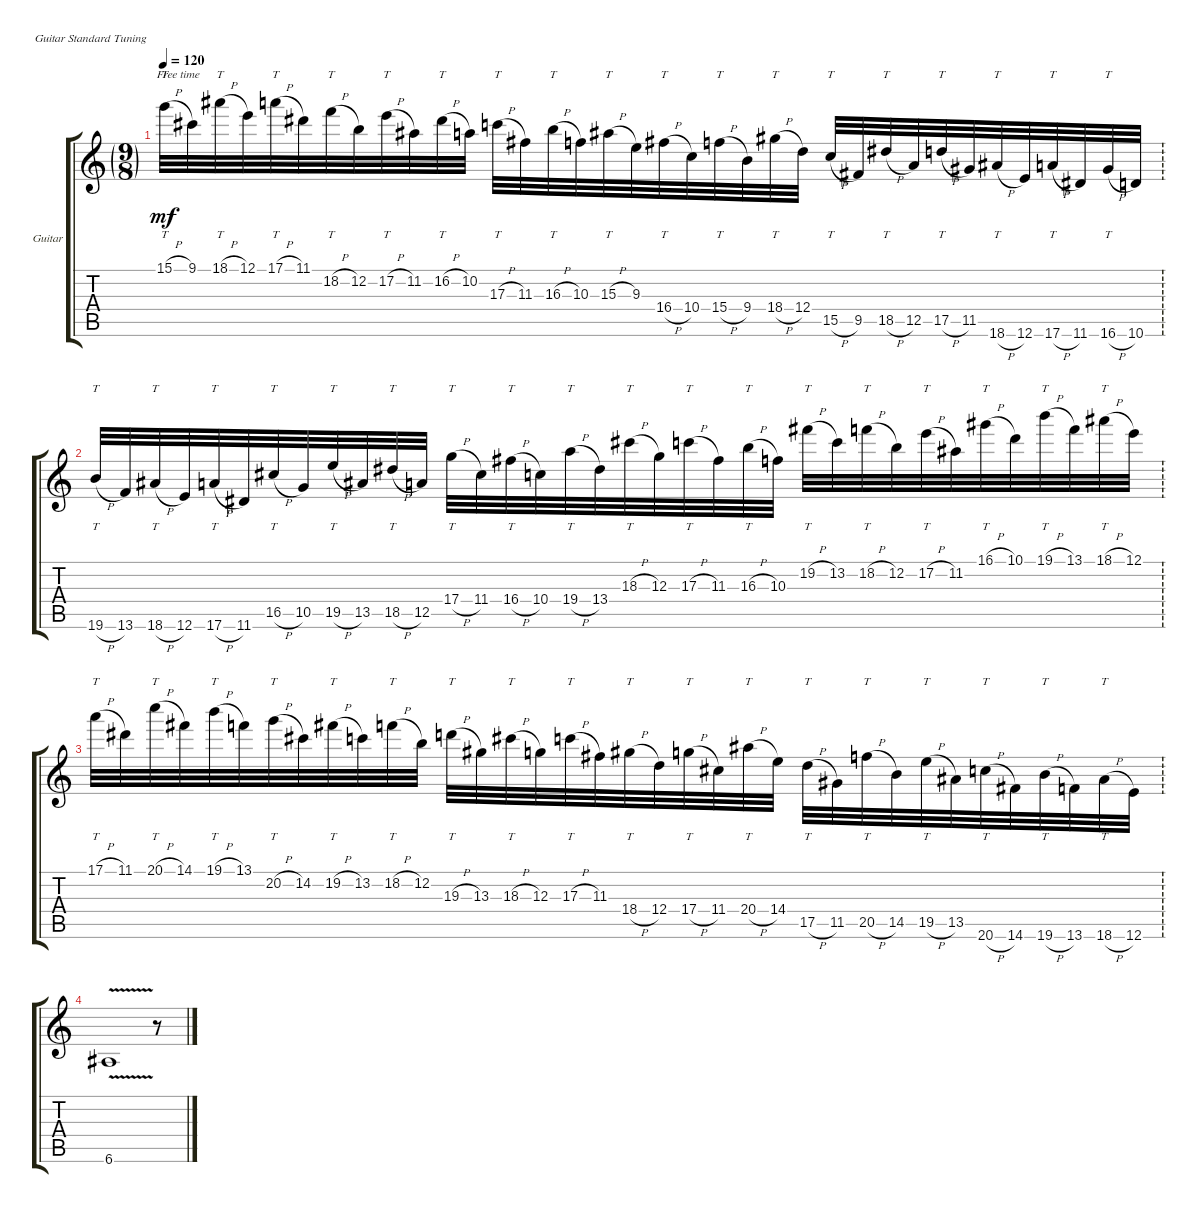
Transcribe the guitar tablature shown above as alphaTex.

\defaultSystemsLayout 4
\bracketExtendMode groupsimilarinstruments
\firstSystemTrackNameOrientation horizontal
\otherSystemsTrackNameOrientation horizontal
\track ("Guitar" "Guitar") {instrument distortionguitar}
\staff {score tabs}
\tuning (E4 B3 G3 D3 A2 E2)
\ts (9 8)
\ft
\tempo 120
\clef g2
\ks c
15.1{h}.32{tt dy mf} 9.1.32 18.1{h}.32{tt} 12.1.32 17.1{h}.32{tt} 11.1.32 18.2{h}.32{tt} 12.2.32 17.2{h}.32{tt} 11.2.32 16.2{h}.32{tt} 10.2.32 17.3{h}.32{tt} 11.3.32 16.3{h}.32{tt} 10.3.32 15.3{h}.32{tt} 9.3.32 16.4{h}.32{tt} 10.4.32 15.4{h}.32{tt} 9.4.32 18.4{h}.32{tt} 12.4.32 15.5{h}.32{tt} 9.5.32 18.5{h}.32{tt} 12.5.32 17.5{h}.32{tt} 11.5.32 18.6{h}.32{tt} 12.6.32 17.6{h}.32{tt} 11.6.32 16.6{h}.32{tt} 10.6.32 |
\ft
19.6{h}.32{tt} 13.6.32 18.6{h}.32{tt} 12.6.32 17.6{h}.32{tt} 11.6.32 16.5{h}.32{tt} 10.5.32 19.5{h}.32{tt} 13.5.32 18.5{h}.32{tt} 12.5.32 17.4{h}.32{tt} 11.4.32 16.4{h}.32{tt} 10.4.32 19.4{h}.32{tt} 13.4.32 18.3{h}.32{tt} 12.3.32 17.3{h}.32{tt} 11.3.32 16.3{h}.32{tt} 10.3.32 19.2{h}.32{tt} 13.2.32 18.2{h}.32{tt} 12.2.32 17.2{h}.32{tt} 11.2.32 16.1{h}.32{tt} 10.1.32 19.1{h}.32{tt} 13.1.32 18.1{h}.32{tt} 12.1.32 |
\ft
17.1{h}.32{tt} 11.1.32 20.1{h}.32{tt} 14.1.32 19.1{h}.32{tt} 13.1.32 20.2{h}.32{tt} 14.2.32 19.2{h}.32{tt} 13.2.32 18.2{h}.32{tt} 12.2.32 19.3{h}.32{tt} 13.3.32 18.3{h}.32{tt} 12.3.32 17.3{h}.32{tt} 11.3.32 18.4{h}.32{tt} 12.4.32 17.4{h}.32{tt} 11.4.32 20.4{h}.32{tt} 14.4.32 17.5{h}.32{tt} 11.5.32 20.5{h}.32{tt} 14.5.32 19.5{h}.32{tt} 13.5.32 20.6{h}.32{tt} 14.6.32 19.6{h}.32{tt} 13.6.32 18.6{h}.32{tt} 12.6.32 |
\ft
6.6{v}.1 r.8
